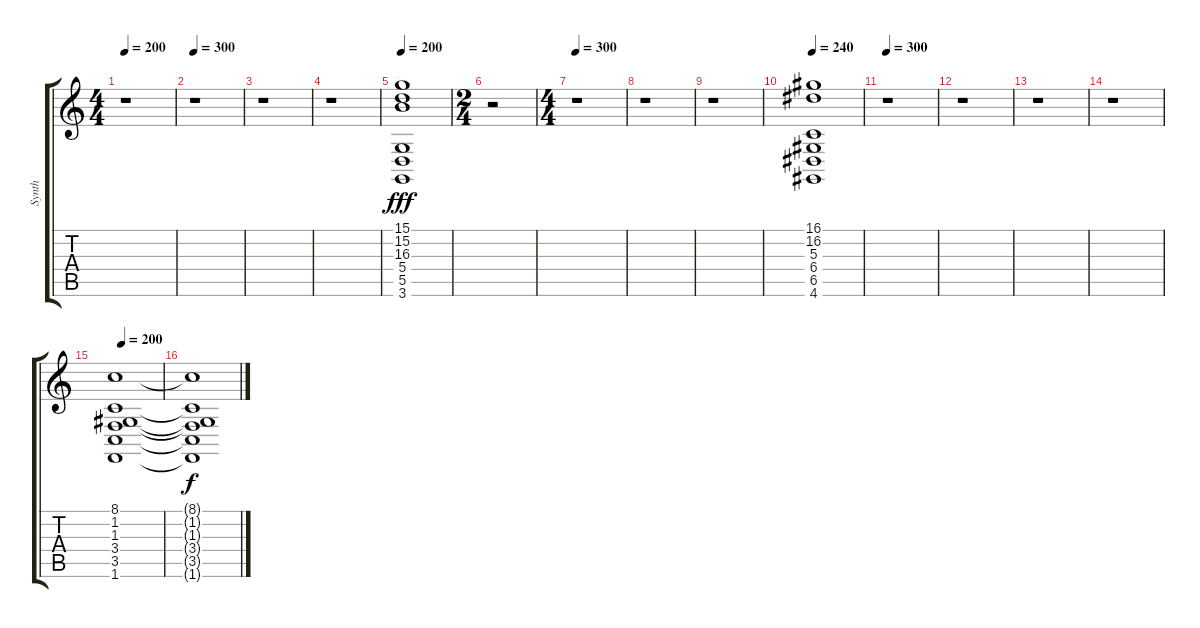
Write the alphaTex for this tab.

\track ("Synth" "Synth") {instrument lead2sawtooth}
\staff {score tabs}
\tuning (E4 B3 G3 D3 A2 E2) {hide}
\ts (4 4)
\tempo 200
\clef g2
\ks c
r.1{dy fff instrument lead2sawtooth} |
\tempo 300
r.1 |
r.1 |
r.1 |
\tempo 200
(15.1 15.2 16.3 5.4 5.5 3.6).1 |
\ts (2 4)
r.2 |
\ts (4 4)
\tempo 300
r.1 |
r.1 |
r.1 |
\tempo 240
(16.1 16.2 5.3 6.4 6.5 4.6).1 |
\tempo 300
r.1 |
r.1 |
r.1 |
r.1 |
\tempo 200
(8.1 1.2 1.3 3.4 3.5 1.6).1 |
(8.1{t} 1.2{t} 1.3{t} 3.4{t} 3.5{t} 1.6{t}).1{dy f}
